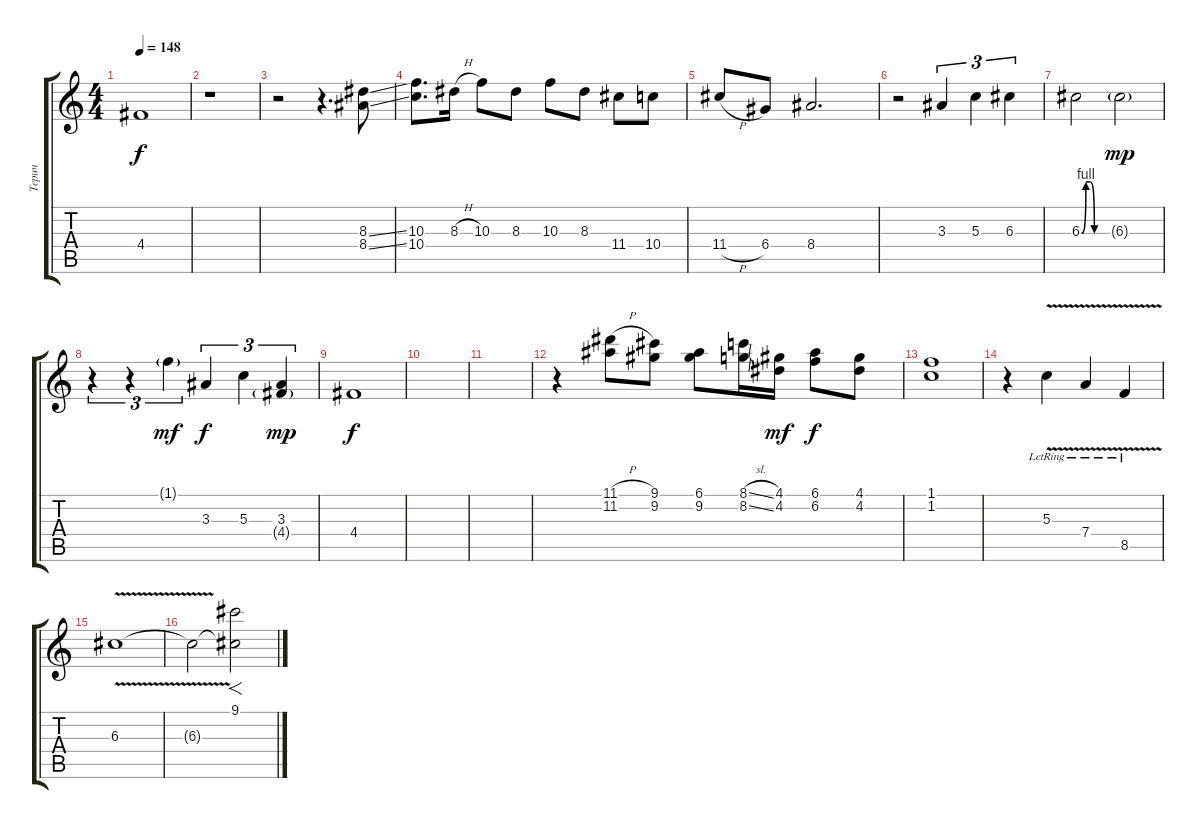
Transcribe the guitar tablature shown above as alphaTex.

\track ("Терич" "Терич") {instrument distortionguitar}
\staff {score tabs}
\tuning (E4 B3 G3 D3 A2 E2) {hide}
\ts (4 4)
\tempo 148
\clef g2
\ks c
4.4.1{dy f} |
r.1 |
r.2 r.4{d} (8.3{ss} 8.4{ss}).8 |
(10.3 10.4).8{d} 8.3{h}.16 10.3.8 8.3.8 10.3.8 8.3.8 11.4.8 10.4.8 |
11.4{h}.8 6.4.8 8.4.2{d} |
r.2 3.3.4{tu (3 2)} 5.3.4{tu (3 2)} 6.3.4{tu (3 2)} |
6.3{be (custom 0 0 10 4 20 4 30 0 60 0)}.2 6.3{g}.2{dy mp} |
r.4{tu (3 2)} r.4{tu (3 2)} 1.1{g}.4{tu (3 2) dy mf} 3.3.4{tu (3 2) dy f} 5.3.4{tu (3 2)} (3.3 4.4{g}).4{tu (3 2) dy mp} |
4.4.1{dy f} |
|
|
r.4 (11.1{h} 11.2).8 (9.1 9.2).8 (6.1 9.2).8 (8.1{sl} 8.2{sl}).16 (4.1 4.2).16{dy mf} (6.1 6.2).8{dy f} (4.1 4.2).8 |
(1.1 1.2).1 |
r.4{volume 14 instrument electricguitarclean} 5.3{v lr}.4 7.4{v lr}.4 8.5{v lr}.4 |
6.3{v}.1 |
6.3{t}.2 (9.1 6.3{t}).2{f}
